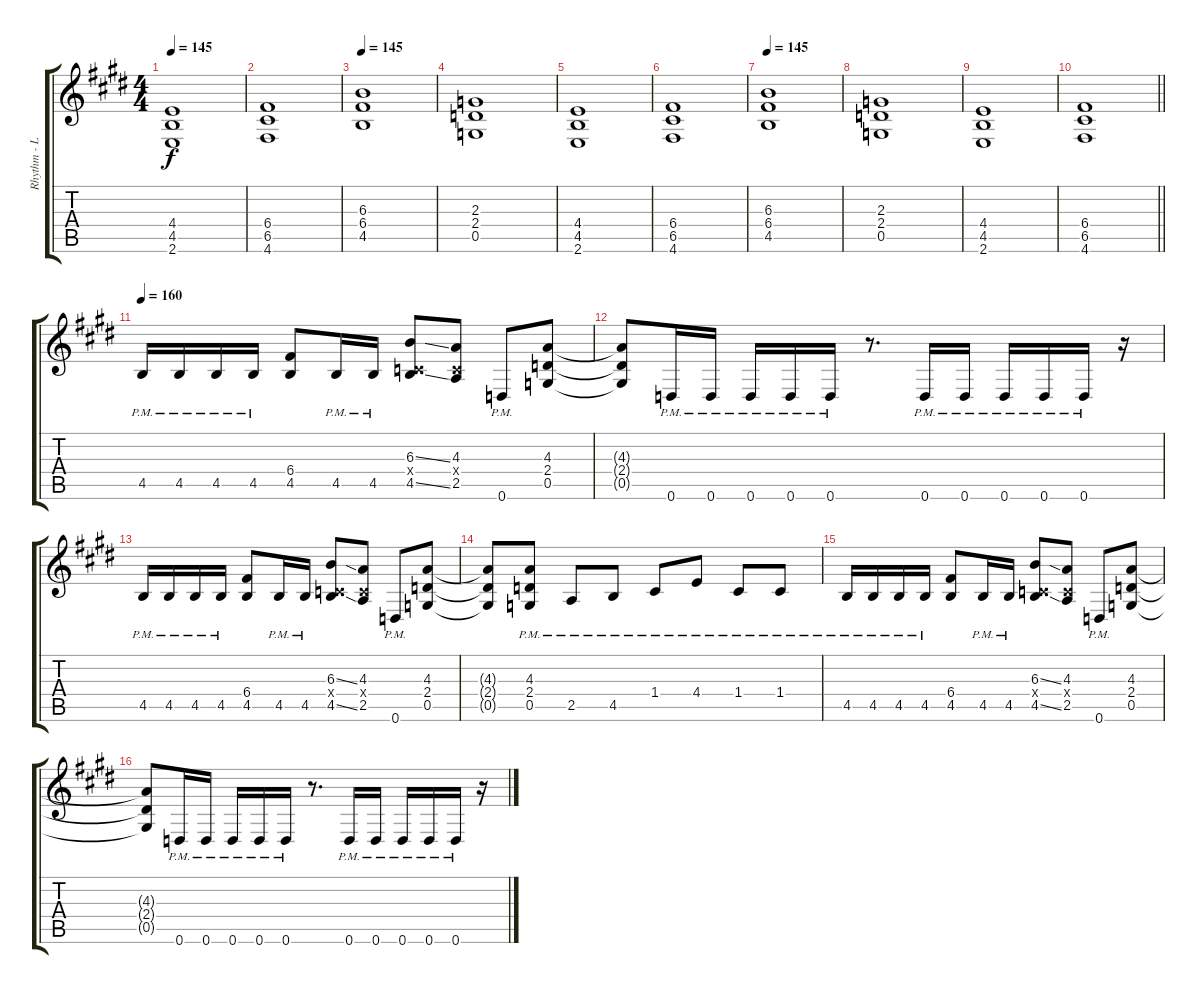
\track ("Rhythm - Left" "Rhythm - L") {instrument distortionguitar}
\staff {score tabs}
\tuning (D4 A3 F3 C3 G2 D2) {hide}
\ts (4 4)
\tempo 145
\clef g2
\ks e
(4.4 4.5 2.6).1{dy f} |
(6.4 6.5 4.6).1 |
\tempo 145
(6.3 6.4 4.5).1 |
(2.3 2.4 0.5).1 |
(4.4 4.5 2.6).1 |
(6.4 6.5 4.6).1 |
\tempo 145
(6.3 6.4 4.5).1 |
(2.3 2.4 0.5).1 |
(4.4 4.5 2.6).1 |
\barLineRight lightlight
(6.4 6.5 4.6).1 |
\section ("" "")
\tempo 160
4.5{pm}.16 4.5{pm}.16 4.5{pm}.16 4.5{pm}.16 (6.4 4.5).8 4.5{pm}.16 4.5{pm}.16 (6.3{ss} 0.4{x} 4.5{ss}).8 (4.3 0.4{x} 2.5).8 0.6{pm}.8 (4.3 2.4 0.5).8 |
(4.3{t} 2.4{t} 0.5{t}).8 0.6{pm}.16 0.6{pm}.16 0.6{pm}.16 0.6{pm}.16 0.6{pm}.16 r.8{d} 0.6{pm}.16 0.6{pm}.16 0.6{pm}.16 0.6{pm}.16 0.6{pm}.16 r.16 |
4.5{pm}.16 4.5{pm}.16 4.5{pm}.16 4.5{pm}.16 (6.4 4.5).8 4.5{pm}.16 4.5{pm}.16 (6.3{ss} 0.4{x} 4.5{ss}).8 (4.3 0.4{x} 2.5).8 0.6{pm}.8 (4.3 2.4 0.5).8 |
(4.3{t} 2.4{t} 0.5{t}).8 (4.3{pm} 2.4{pm} 0.5{pm}).8 2.5{pm}.8 4.5{pm}.8 1.4{pm}.8 4.4{pm}.8 1.4{pm}.8 1.4{pm}.8 |
4.5{pm}.16 4.5{pm}.16 4.5{pm}.16 4.5{pm}.16 (6.4 4.5).8 4.5{pm}.16 4.5{pm}.16 (6.3{ss} 0.4{x} 4.5{ss}).8 (4.3 0.4{x} 2.5).8 0.6{pm}.8 (4.3 2.4 0.5).8 |
(4.3{t} 2.4{t} 0.5{t}).8 0.6{pm}.16 0.6{pm}.16 0.6{pm}.16 0.6{pm}.16 0.6{pm}.16 r.8{d} 0.6{pm}.16 0.6{pm}.16 0.6{pm}.16 0.6{pm}.16 0.6{pm}.16 r.16
